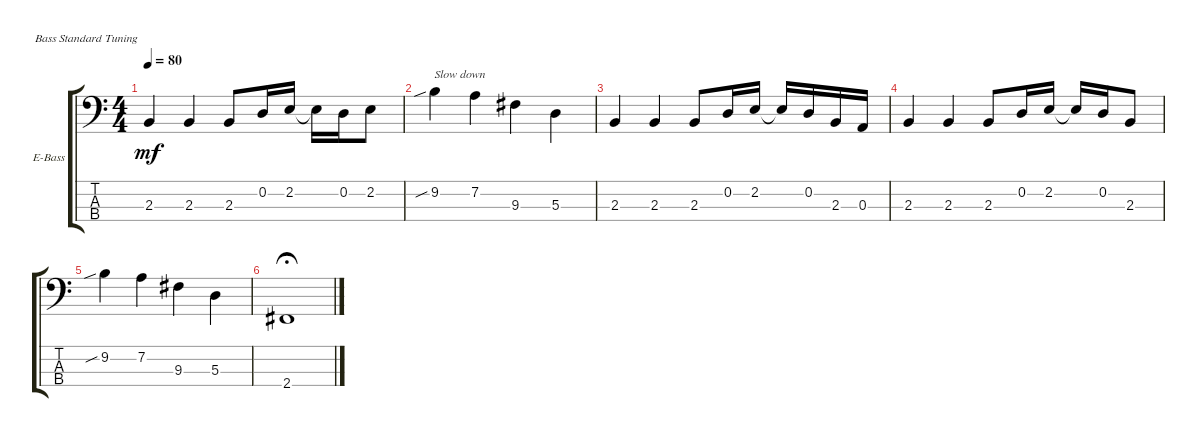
\defaultSystemsLayout 4
\bracketExtendMode groupsimilarinstruments
\firstSystemTrackNameOrientation horizontal
\otherSystemsTrackNameOrientation horizontal
\track ("Electric Bass" "E-Bass") {instrument electricbassfinger}
\staff {score tabs}
\tuning (G2 D2 A1 E1)
\ts (4 4)
\tempo 80
\clef f4
\ks c
2.3.4{dy mf} 2.3.4 2.3.8 0.2.16 2.2.16 2.2{t}.16 0.2.16 2.2.8 |
9.2{sib}.4{txt "Slow down"} 7.2.4 9.3.4 5.3.4 |
2.3.4 2.3.4 2.3.8 0.2.16 2.2.16 2.2{t}.16 0.2.16 2.3.16 0.3.16 |
2.3.4 2.3.4 2.3.8 0.2.16 2.2.16 2.2{t}.16 0.2.16 2.3.8 |
9.2{sib}.4 7.2.4 9.3.4 5.3.4 |
2.4.1{fermata (medium 0.5)}
